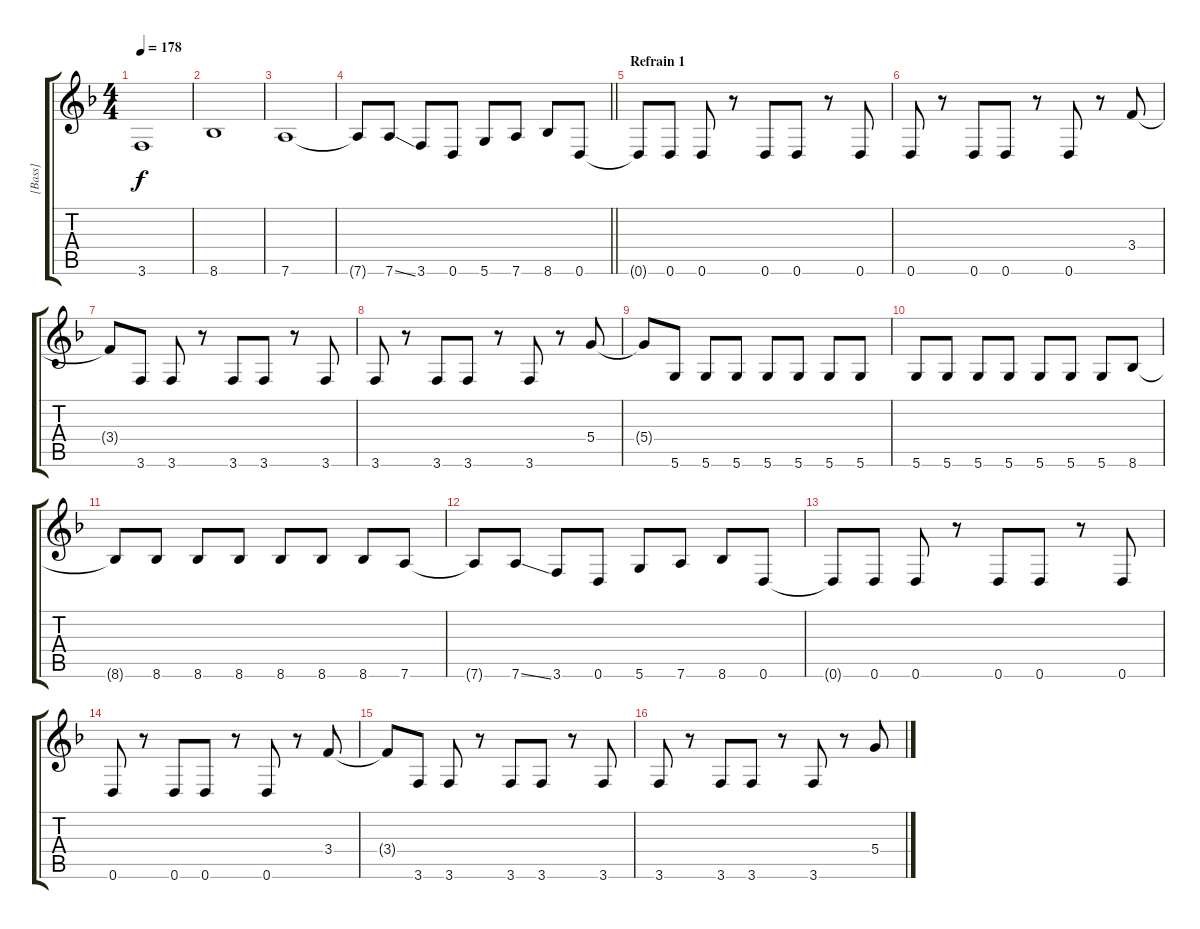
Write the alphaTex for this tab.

\track ("[Bass]" "[Bass]") {instrument electricbassfinger}
\staff {score tabs}
\tuning (E4 B3 G3 D3 A2 D2) {hide}
\ts (4 4)
\tempo 178
\clef g2
\ks dminor
3.6.1{dy f} |
8.6.1 |
7.6.1 |
\barLineRight lightlight
7.6{t}.8 7.6{ss}.8 3.6.8 0.6.8 5.6.8 7.6.8 8.6.8 0.6.8 |
\section ("" "Refrain 1")
0.6{t}.8 0.6.8 0.6.8 r.8 0.6.8 0.6.8 r.8 0.6.8 |
0.6.8 r.8 0.6.8 0.6.8 r.8 0.6.8 r.8 3.4.8 |
3.4{t}.8 3.6.8 3.6.8 r.8 3.6.8 3.6.8 r.8 3.6.8 |
3.6.8 r.8 3.6.8 3.6.8 r.8 3.6.8 r.8 5.4.8 |
5.4{t}.8 5.6.8 5.6.8 5.6.8 5.6.8 5.6.8 5.6.8 5.6.8 |
5.6.8 5.6.8 5.6.8 5.6.8 5.6.8 5.6.8 5.6.8 8.6.8 |
8.6{t}.8 8.6.8 8.6.8 8.6.8 8.6.8 8.6.8 8.6.8 7.6.8 |
7.6{t}.8 7.6{ss}.8 3.6.8 0.6.8 5.6.8 7.6.8 8.6.8 0.6.8 |
0.6{t}.8 0.6.8 0.6.8 r.8 0.6.8 0.6.8 r.8 0.6.8 |
0.6.8 r.8 0.6.8 0.6.8 r.8 0.6.8 r.8 3.4.8 |
3.4{t}.8 3.6.8 3.6.8 r.8 3.6.8 3.6.8 r.8 3.6.8 |
3.6.8 r.8 3.6.8 3.6.8 r.8 3.6.8 r.8 5.4.8
